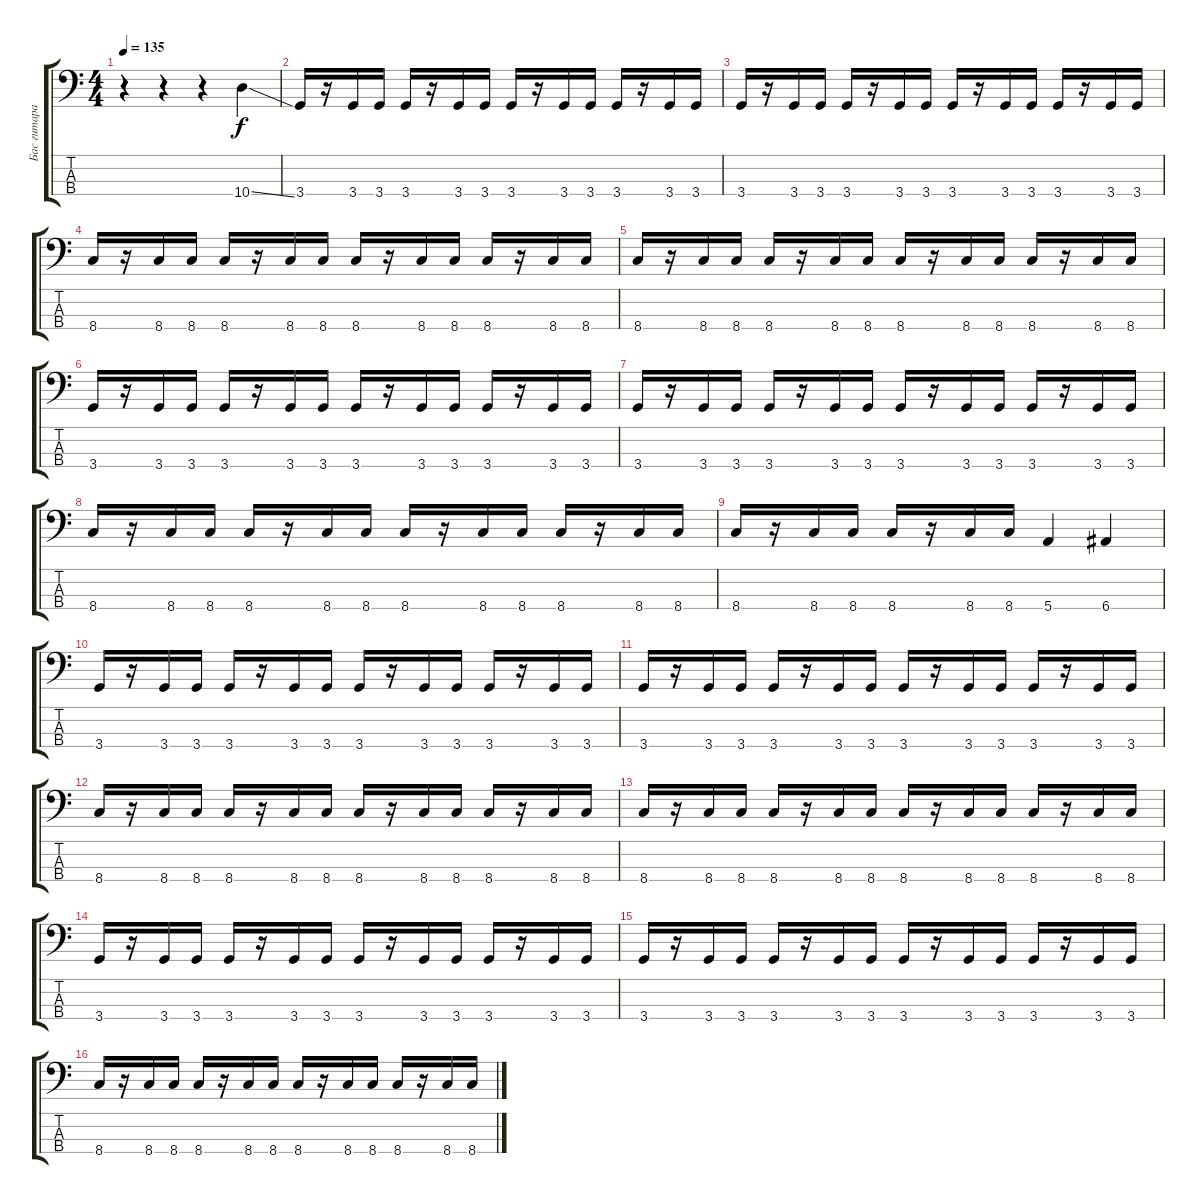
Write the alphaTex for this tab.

\track ("Бас гитара" "Бас гитара") {instrument electricbasspick}
\staff {score tabs}
\tuning (G2 D2 A1 E1) {hide}
\ts (4 4)
\tempo 135
\clef f4
\ks c
r.4{dy f instrument electricbasspick} r.4 r.4 10.4{ss}.4 |
3.4.16 r.16 3.4.16 3.4.16 3.4.16 r.16 3.4.16 3.4.16 3.4.16 r.16 3.4.16 3.4.16 3.4.16 r.16 3.4.16 3.4.16 |
3.4.16 r.16 3.4.16 3.4.16 3.4.16 r.16 3.4.16 3.4.16 3.4.16 r.16 3.4.16 3.4.16 3.4.16 r.16 3.4.16 3.4.16 |
8.4.16 r.16 8.4.16 8.4.16 8.4.16 r.16 8.4.16 8.4.16 8.4.16 r.16 8.4.16 8.4.16 8.4.16 r.16 8.4.16 8.4.16 |
8.4.16 r.16 8.4.16 8.4.16 8.4.16 r.16 8.4.16 8.4.16 8.4.16 r.16 8.4.16 8.4.16 8.4.16 r.16 8.4.16 8.4.16 |
3.4.16 r.16 3.4.16 3.4.16 3.4.16 r.16 3.4.16 3.4.16 3.4.16 r.16 3.4.16 3.4.16 3.4.16 r.16 3.4.16 3.4.16 |
3.4.16 r.16 3.4.16 3.4.16 3.4.16 r.16 3.4.16 3.4.16 3.4.16 r.16 3.4.16 3.4.16 3.4.16 r.16 3.4.16 3.4.16 |
8.4.16 r.16 8.4.16 8.4.16 8.4.16 r.16 8.4.16 8.4.16 8.4.16 r.16 8.4.16 8.4.16 8.4.16 r.16 8.4.16 8.4.16 |
8.4.16 r.16 8.4.16 8.4.16 8.4.16 r.16 8.4.16 8.4.16 5.4.4 6.4.4 |
3.4.16 r.16 3.4.16 3.4.16 3.4.16 r.16 3.4.16 3.4.16 3.4.16 r.16 3.4.16 3.4.16 3.4.16 r.16 3.4.16 3.4.16 |
3.4.16 r.16 3.4.16 3.4.16 3.4.16 r.16 3.4.16 3.4.16 3.4.16 r.16 3.4.16 3.4.16 3.4.16 r.16 3.4.16 3.4.16 |
8.4.16 r.16 8.4.16 8.4.16 8.4.16 r.16 8.4.16 8.4.16 8.4.16 r.16 8.4.16 8.4.16 8.4.16 r.16 8.4.16 8.4.16 |
8.4.16 r.16 8.4.16 8.4.16 8.4.16 r.16 8.4.16 8.4.16 8.4.16 r.16 8.4.16 8.4.16 8.4.16 r.16 8.4.16 8.4.16 |
3.4.16 r.16 3.4.16 3.4.16 3.4.16 r.16 3.4.16 3.4.16 3.4.16 r.16 3.4.16 3.4.16 3.4.16 r.16 3.4.16 3.4.16 |
3.4.16 r.16 3.4.16 3.4.16 3.4.16 r.16 3.4.16 3.4.16 3.4.16 r.16 3.4.16 3.4.16 3.4.16 r.16 3.4.16 3.4.16 |
8.4.16 r.16 8.4.16 8.4.16 8.4.16 r.16 8.4.16 8.4.16 8.4.16 r.16 8.4.16 8.4.16 8.4.16 r.16 8.4.16 8.4.16
